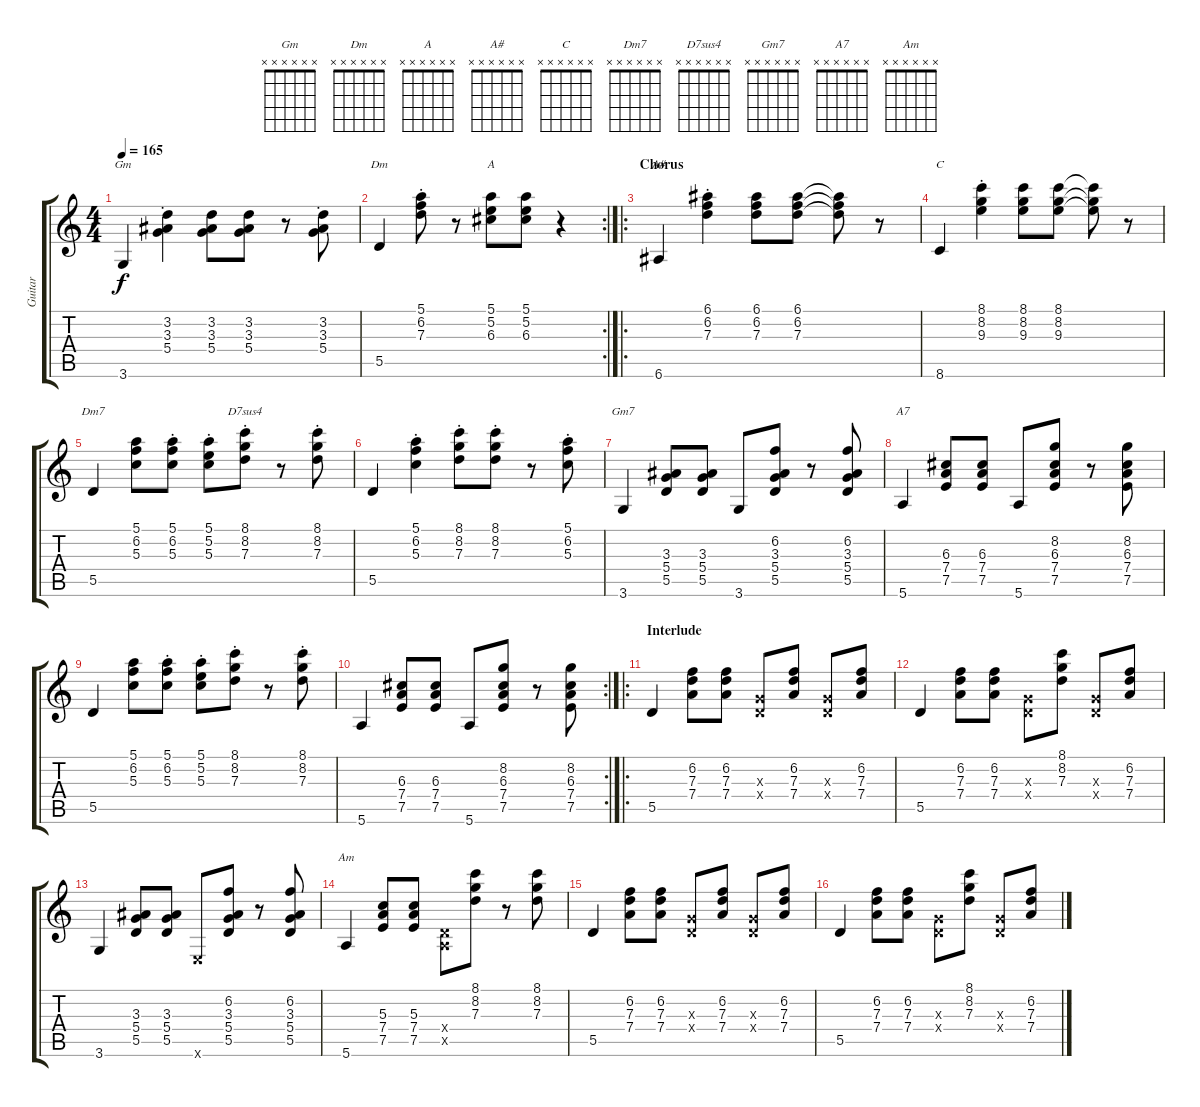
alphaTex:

\track ("Guitar" "Guitar") {instrument acousticguitarsteel}
\staff {score tabs}
\tuning (E4 B3 G3 D3 A2 E2) {hide}
\chord ("Gm" x x x x x x) {firstfret 0}
\chord ("Dm" x x x x x x) {firstfret 0}
\chord ("A" x x x x x x) {firstfret 0}
\chord ("A#" x x x x x x) {firstfret 0}
\chord ("C" x x x x x x) {firstfret 0}
\chord ("Dm7" x x x x x x) {firstfret 0}
\chord ("D7sus4" x x x x x x) {firstfret 0}
\chord ("Gm7" x x x x x x) {firstfret 0}
\chord ("A7" x x x x x x) {firstfret 0}
\chord ("Am" x x x x x x) {firstfret 0}
\ts (4 4)
\tempo 165
\clef g2
\ks c
3.6.4{ch "Gm" dy f} (3.2{st} 3.3{st} 5.4{st}).4 (3.2 3.3 5.4).8 (3.2 3.3 5.4).8 r.8 (3.2{st} 3.3{st} 5.4{st}).8 |
\rc 2
5.5.4{ch "Dm"} (5.1{st} 6.2{st} 7.3{st}).8 r.8 (5.1 5.2 6.3).8{ch "A"} (5.1 5.2 6.3).8 r.4 |
\ro
\section ("" "Chorus")
6.6.4{ch "A#"} (6.1{st} 6.2{st} 7.3{st}).4 (6.1 6.2 7.3).8 (6.1 6.2 7.3).8 (6.1{t} 6.2{t} 7.3{t}).8 r.8 |
8.6.4{ch "C"} (8.1{st} 8.2{st} 9.3{st}).4 (8.1 8.2 9.3).8 (8.1 8.2 9.3).8 (8.1{t} 8.2{t} 9.3{t}).8 r.8 |
5.5.4{ch "Dm7"} (5.1 6.2 5.3).8 (5.1{st} 6.2{st} 5.3{st}).8 (5.1{st} 5.2{st} 5.3{st}).8 (8.1{st} 8.2{st} 7.3{st}).8{ch "D7sus4"} r.8 (8.1{st} 8.2{st} 7.3{st}).8 |
5.5.4 (5.1{st} 6.2{st} 5.3{st}).4 (8.1{st} 8.2{st} 7.3{st}).8 (8.1{st} 8.2{st} 7.3{st}).8 r.8 (5.1{st} 6.2{st} 5.3{st}).8 |
3.6.4{ch "Gm7"} (3.3 5.4 5.5).8 (3.3 5.4 5.5).8 3.6.8 (6.2 3.3 5.4 5.5).8 r.8 (6.2 3.3 5.4 5.5).8 |
5.6.4{ch "A7"} (6.3 7.4 7.5).8 (6.3 7.4 7.5).8 5.6.8 (8.2 6.3 7.4 7.5).8 r.8 (8.2 6.3 7.4 7.5).8 |
5.5.4 (5.1 6.2 5.3).8 (5.1{st} 6.2{st} 5.3{st}).8 (5.1{st} 5.2{st} 5.3{st}).8 (8.1{st} 8.2{st} 7.3{st}).8 r.8 (8.1{st} 8.2{st} 7.3{st}).8 |
\rc 2
5.6.4 (6.3 7.4 7.5).8 (6.3 7.4 7.5).8 5.6.8 (8.2 6.3 7.4 7.5).8 r.8 (8.2 6.3 7.4 7.5).8 |
\ro
\section ("" "Interlude")
5.5.4 (6.2 7.3 7.4).8 (6.2 7.3 7.4).8 (0.3{x} 0.4{x}).8 (6.2 7.3 7.4).8 (0.3{x} 0.4{x}).8 (6.2 7.3 7.4).8 |
5.5.4 (6.2 7.3 7.4).8 (6.2 7.3 7.4).8 (0.3{x} 0.4{x}).8 (8.1 8.2 7.3).8 (0.3{x} 0.4{x}).8 (6.2 7.3 7.4).8 |
3.6.4 (3.3 5.4 5.5).8 (3.3 5.4 5.5).8 0.6{x}.8 (6.2 3.3 5.4 5.5).8 r.8 (6.2 3.3 5.4 5.5).8 |
5.6.4{ch "Am"} (5.3 7.4 7.5).8 (5.3 7.4 7.5).8 (0.4{x} 0.5{x}).8 (8.1 8.2 7.3).8 r.8 (8.1 8.2 7.3).8 |
5.5.4 (6.2 7.3 7.4).8 (6.2 7.3 7.4).8 (0.3{x} 0.4{x}).8 (6.2 7.3 7.4).8 (0.3{x} 0.4{x}).8 (6.2 7.3 7.4).8 |
5.5.4 (6.2 7.3 7.4).8 (6.2 7.3 7.4).8 (0.3{x} 0.4{x}).8 (8.1 8.2 7.3).8 (0.3{x} 0.4{x}).8 (6.2 7.3 7.4).8
